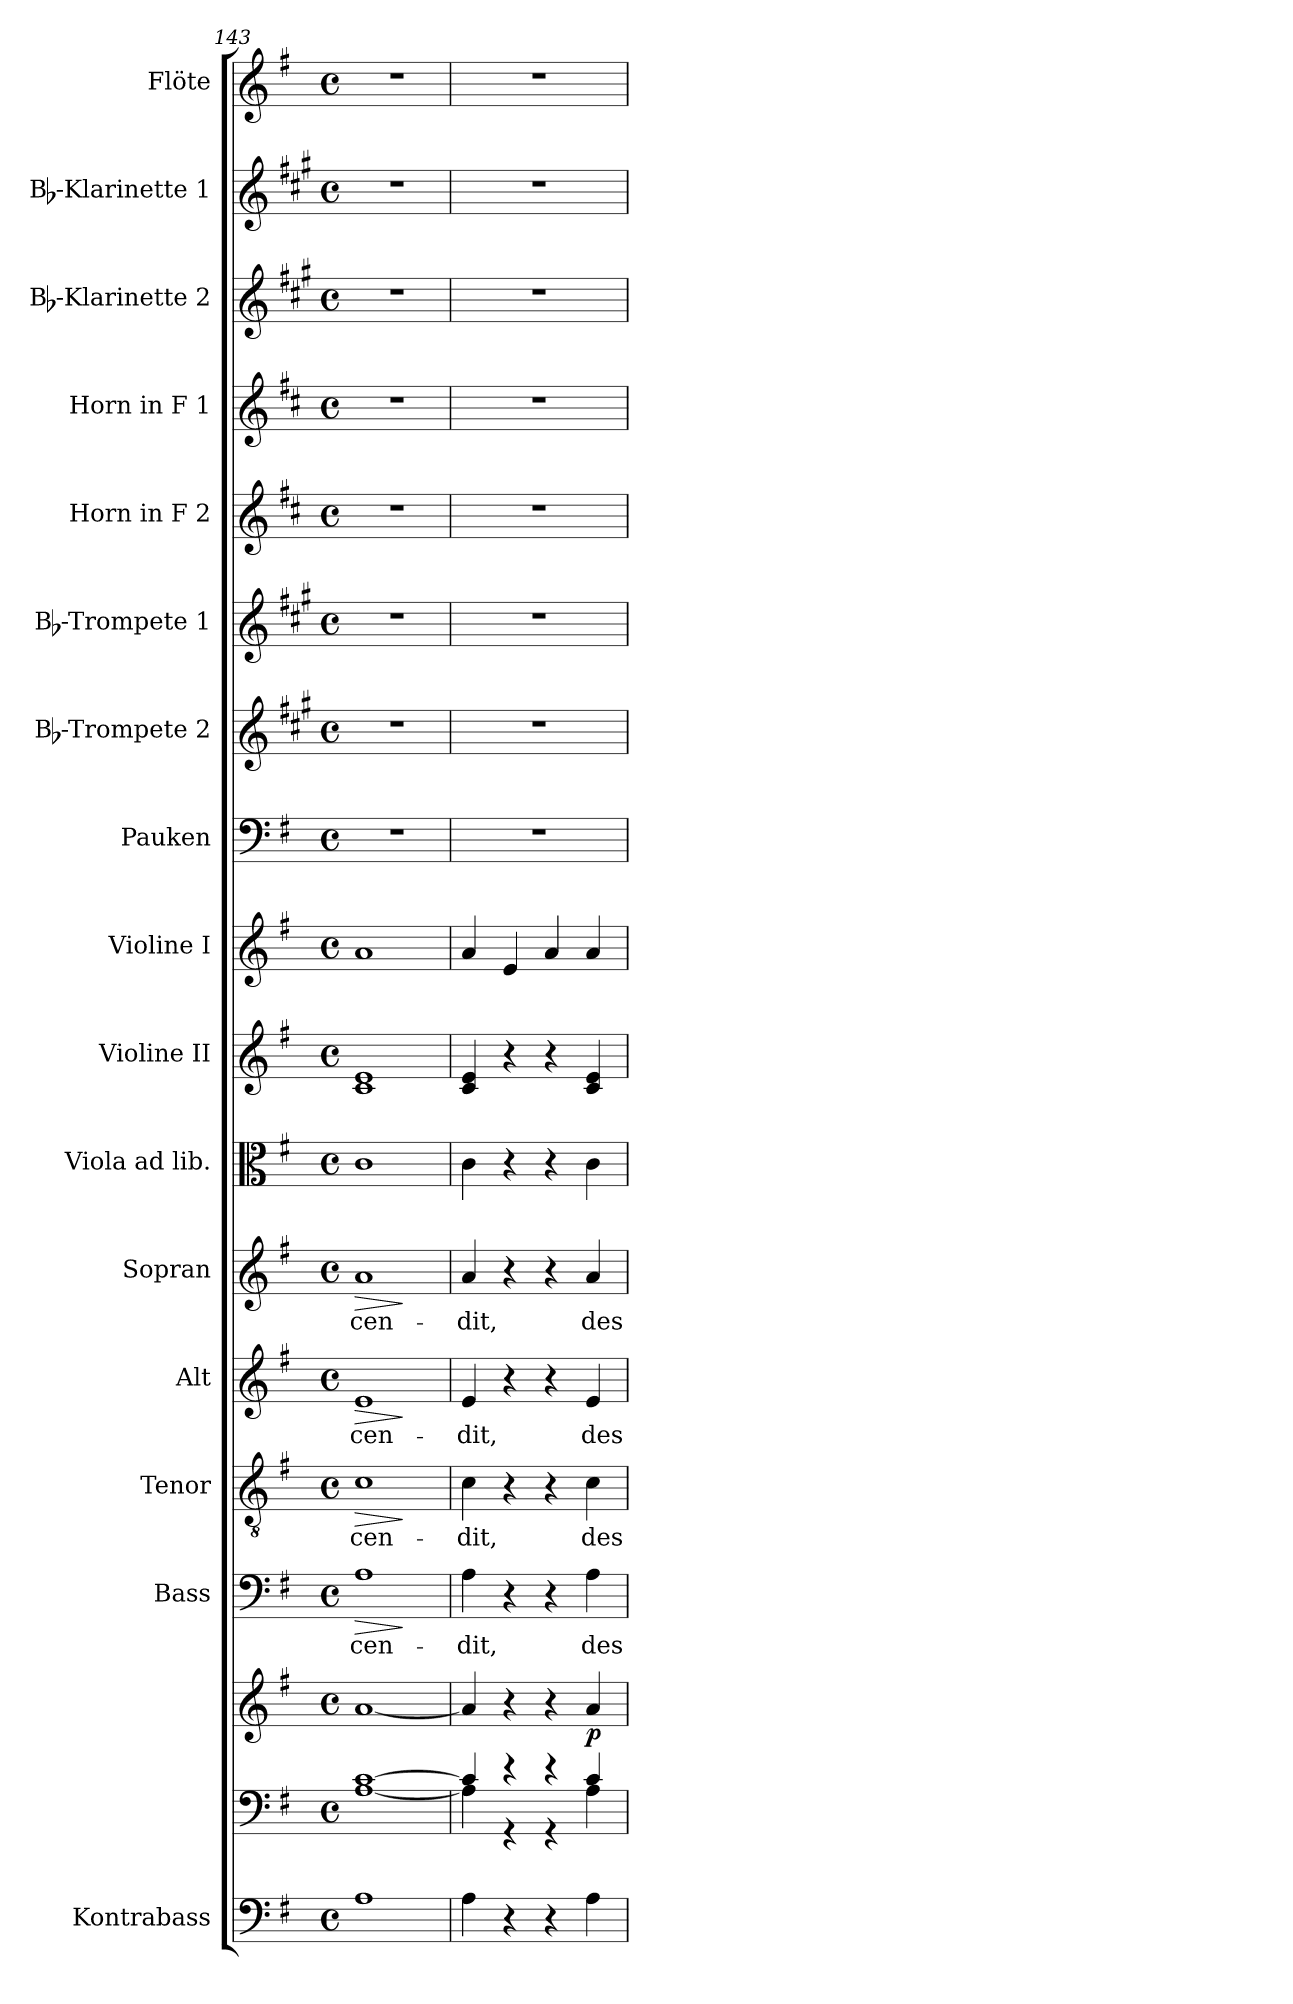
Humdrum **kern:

**kern	**kern	**kern	**dynam	**kern	**text	**dynam	**kern	**text	**dynam	**kern	**text	**dynam	**kern	**text	**dynam	**kern	**kern	**kern	**kern	**kern	**kern	**kern	**kern	**kern	**kern	**kern
*part17	*part16	*part16	*part16	*part15	*part15	*part15	*part14	*part14	*part14	*part13	*part13	*part13	*part12	*part12	*part12	*part11	*part10	*part9	*part8	*part7	*part6	*part5	*part4	*part3	*part2	*part1
*staff18	*staff17	*staff16	*staff16/17	*staff15	*staff15	*staff15	*staff14	*staff14	*staff14	*staff13	*staff13	*staff13	*staff12	*staff12	*staff12	*staff11	*staff10	*staff9	*staff8	*staff7	*staff6	*staff5	*staff4	*staff3	*staff2	*staff1
*I"Kontrabass	*	*	*	*I"Bass	*	*	*I"Tenor	*	*	*I"Alt	*	*	*I"Sopran	*	*	*I"Viola ad lib.	*I"Violine II	*I"Violine I	*I"Pauken	*I"Bb-Trompete 2	*I"Bb-Trompete 1	*I"Horn in F 2	*I"Horn in F 1	*I"Bb-Klarinette 2	*I"Bb-Klarinette 1	*I"Flöte
*I'Kb.	*	*	*	*I'B.	*	*	*I'T.	*	*	*I'A.	*	*	*I'S.	*	*	*I'Vla.	*I'Vl. II	*I'Vl. I	*I'Pk.	*I'Bb Trp. 2	*I'Bb Trp. 1	*	*	*I'Bb Kl. 2	*I'Bb Kl. 1	*I'Fl.
*clefF4	*clefF4	*clefG2	*	*clefF4	*	*	*clefGv2	*	*	*clefG2	*	*	*clefG2	*	*	*clefC3	*clefG2	*clefG2	*clefF4	*clefG2	*clefG2	*clefG2	*clefG2	*clefG2	*clefG2	*clefG2
*ITrd7c12	*	*	*	*	*	*	*	*	*	*	*	*	*	*	*	*	*	*	*	*ITrd1c2	*ITrd1c2	*ITrd4c7	*ITrd4c7	*ITrd1c2	*ITrd1c2	*
*k[f#]	*k[f#]	*k[f#]	*	*k[f#]	*	*	*k[f#]	*	*	*k[f#]	*	*	*k[f#]	*	*	*k[f#]	*k[f#]	*k[f#]	*k[f#]	*k[f#]	*k[f#]	*k[f#]	*k[f#]	*k[f#]	*k[f#]	*k[f#]
*G:	*G:	*G:	*	*G:	*	*	*G:	*	*	*G:	*	*	*G:	*	*	*G:	*G:	*G:	*G:	*G:	*G:	*G:	*G:	*G:	*G:	*G:
*M4/4	*M4/4	*M4/4	*	*M4/4	*	*	*M4/4	*	*	*M4/4	*	*	*M4/4	*	*	*M4/4	*M4/4	*M4/4	*M4/4	*M4/4	*M4/4	*M4/4	*M4/4	*M4/4	*M4/4	*M4/4
*met(c)	*met(c)	*met(c)	*	*met(c)	*	*	*met(c)	*	*	*met(c)	*	*	*met(c)	*	*	*met(c)	*met(c)	*met(c)	*met(c)	*met(c)	*met(c)	*met(c)	*met(c)	*met(c)	*met(c)	*met(c)
=143	=143	=143	=143	=143	=143	=143	=143	=143	=143	=143	=143	=143	=143	=143	=143	=143	=143	=143	=143	=143	=143	=143	=143	=143	=143	=143
*	*^	*	*	*	*	*	*	*	*	*	*	*	*	*	*	*	*	*	*	*	*	*	*	*	*	*
!	!	!	!	!	!	!LO:LY:b	!LO:HP:b	!	!LO:LY:b	!LO:HP:b	!	!LO:LY:b	!LO:HP:b	!	!LO:LY:b	!LO:HP:b	!	!	!	!	!	!	!	!	!	!	!
1AA	[>1c	[<1A	[1a	.	1A	-cen-	>	1c	-cen-	>	1e	-cen-	>	1a	-cen-	>	1c	1c 1e	1a	1r	1r	1r	1r	1r	1r	1r	1r
*	*v	*v	*	*	*	*	*	*	*	*	*	*	*	*	*	*	*	*	*	*	*	*	*	*	*	*	*
.	.	.	.	.	.	]	.	.	]	.	.	]	.	.	]	.	.	.	.	.	.	.	.	.	.	.
=144	=144	=144	=144	=144	=144	=144	=144	=144	=144	=144	=144	=144	=144	=144	=144	=144	=144	=144	=144	=144	=144	=144	=144	=144	=144	=144
*	*^	*	*	*	*	*	*	*	*	*	*	*	*	*	*	*	*	*	*	*	*	*	*	*	*	*
!	!	!	!	!	!	!LO:LY:b	!	!	!LO:LY:b	!	!	!LO:LY:b	!	!	!LO:LY:b	!	!	!	!	!	!	!	!	!	!	!	!
4AA\	4c/]	4A\]	4a/]	.	4A\	-dit,	.	4c\	-dit,	.	4e/	-dit,	.	4a/	-dit,	.	4c\	4c/ 4e/	4a/	1r	1r	1r	1r	1r	1r	1r	1r
4r	4r	4r	4r	.	4r	.	.	4r	.	.	4r	.	.	4r	.	.	4r	4r	4e/	.	.	.	.	.	.	.	.
4r	4r	4r	4r	.	4r	.	.	4r	.	.	4r	.	.	4r	.	.	4r	4r	4a/	.	.	.	.	.	.	.	.
!	!	!	!	!LO:DY:b	!	!LO:LY:b	!	!	!LO:LY:b	!	!	!LO:LY:b	!	!	!LO:LY:b	!	!	!	!	!	!	!	!	!	!	!	!
4AA\	4c/	4A\	4a/	p	4A\	des-	.	4c\	des-	.	4e/	des-	.	4a/	des-	.	4c\	4c/ 4e/	4a/	.	.	.	.	.	.	.	.
*	*v	*v	*	*	*	*	*	*	*	*	*	*	*	*	*	*	*	*	*	*	*	*	*	*	*	*	*
=	=	=	=	=	=	=	=	=	=	=	=	=	=	=	=	=	=	=	=	=	=	=	=	=	=	=
*-	*-	*-	*-	*-	*-	*-	*-	*-	*-	*-	*-	*-	*-	*-	*-	*-	*-	*-	*-	*-	*-	*-	*-	*-	*-	*-
